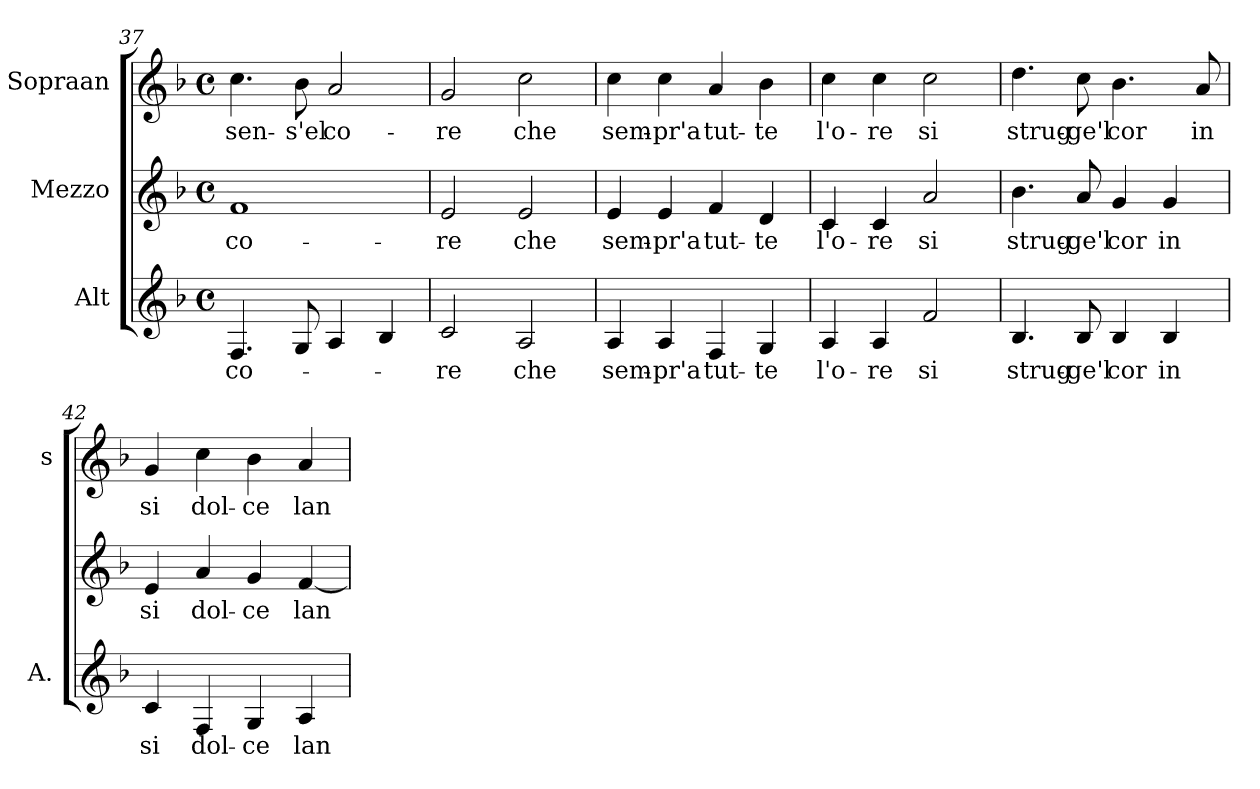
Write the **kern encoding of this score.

**kern	**text	**kern	**text	**kern	**text
*part3	*part3	*part2	*part2	*part1	*part1
*staff3	*staff3	*staff2	*staff2	*staff1	*staff1
*I"Alt	*	*I"Mezzo	*	*I"Sopraan	*
*I'A.	*	*	*	*I's	*
*clefG2	*	*clefG2	*	*clefG2	*
*k[b-]	*	*k[b-]	*	*k[b-]	*
*F:	*	*F:	*	*F:	*
*M4/4	*	*M4/4	*	*M4/4	*
*met(c)	*	*met(c)	*	*met(c)	*
=37	=37	=37	=37	=37	=37
!	!LO:LY:b:color=#000000	!	!	!	!
!	!	!	!LO:LY:b:color=#000000	!	!
!	!	!	!	!	!LO:LY:b:color=#000000
4.Fi/	co-	1fi	co-	4.cci\	sen-
!	!	!	!	!	!LO:LY:b:color=#000000
8Gi/	.	.	.	8b-i\	-s'el
!	!	!	!	!	!LO:LY:b:color=#000000
4Ai/	.	.	.	2ai/	co-
4B-i/	.	.	.	.	.
=38	=38	=38	=38	=38	=38
!	!LO:LY:b:color=#000000	!	!	!	!
!	!	!	!LO:LY:b:color=#000000	!	!
!	!	!	!	!	!LO:LY:b:color=#000000
2ci/	-re	2ei/	-re	2gi/	-re
!	!LO:LY:b:color=#000000	!	!	!	!
!	!	!	!LO:LY:b:color=#000000	!	!
!	!	!	!	!	!LO:LY:b:color=#000000
2Ai/	che	2ei/	che	2cci\	che
=39	=39	=39	=39	=39	=39
!	!LO:LY:b:color=#000000	!	!	!	!
!	!	!	!LO:LY:b:color=#000000	!	!
!	!	!	!	!	!LO:LY:b:color=#000000
4Ai/	sem-	4ei/	sem-	4cci\	sem-
!	!LO:LY:b:color=#000000	!	!	!	!
!	!	!	!LO:LY:b:color=#000000	!	!
!	!	!	!	!	!LO:LY:b:color=#000000
4Ai/	-pr'a	4ei/	-pr'a	4cci\	-pr'a
!	!LO:LY:b:color=#000000	!	!	!	!
!	!	!	!LO:LY:b:color=#000000	!	!
!	!	!	!	!	!LO:LY:b:color=#000000
4Fi/	tut-	4fi/	tut-	4ai/	tut-
!	!LO:LY:b:color=#000000	!	!	!	!
!	!	!	!LO:LY:b:color=#000000	!	!
!	!	!	!	!	!LO:LY:b:color=#000000
4Gi/	-te	4di/	-te	4b-i\	-te
=40	=40	=40	=40	=40	=40
!	!LO:LY:b:color=#000000	!	!	!	!
!	!	!	!LO:LY:b:color=#000000	!	!
!	!	!	!	!	!LO:LY:b:color=#000000
4Ai/	l'o-	4ci/	l'o-	4cci\	l'o-
!	!LO:LY:b:color=#000000	!	!	!	!
!	!	!	!LO:LY:b:color=#000000	!	!
!	!	!	!	!	!LO:LY:b:color=#000000
4Ai/	-re	4ci/	-re	4cci\	-re
!	!LO:LY:b:color=#000000	!	!	!	!
!	!	!	!LO:LY:b:color=#000000	!	!
!	!	!	!	!	!LO:LY:b:color=#000000
2fi/	si	2ai/	si	2cci\	si
!!LO:PB:g=z
=41	=41	=41	=41	=41	=41
!	!LO:LY:b:color=#000000	!	!	!	!
!	!	!	!LO:LY:b:color=#000000	!	!
!	!	!	!	!	!LO:LY:b:color=#000000
4.B-i/	strug-	4.b-i\	strug-	4.ddi\	strug-
!	!LO:LY:b:color=#000000	!	!	!	!
!	!	!	!LO:LY:b:color=#000000	!	!
!	!	!	!	!	!LO:LY:b:color=#000000
8B-i/	-ge'l	8ai/	-ge'l	8cci\	-ge'l
!	!LO:LY:b:color=#000000	!	!	!	!
!	!	!	!LO:LY:b:color=#000000	!	!
!	!	!	!	!	!LO:LY:b:color=#000000
4B-i/	cor	4gi/	cor	4.b-i\	cor
!	!LO:LY:b:color=#000000	!	!	!	!
!	!	!	!LO:LY:b:color=#000000	!	!
4B-i/	in	4gi/	in	.	.
!	!	!	!	!	!LO:LY:b:color=#000000
.	.	.	.	8ai/	in
=42	=42	=42	=42	=42	=42
!	!LO:LY:b:color=#000000	!	!	!	!
!	!	!	!LO:LY:b:color=#000000	!	!
!	!	!	!	!	!LO:LY:b:color=#000000
4ci/	si	4ei/	si	4gi/	si
!	!LO:LY:b:color=#000000	!	!	!	!
!	!	!	!LO:LY:b:color=#000000	!	!
!	!	!	!	!	!LO:LY:b:color=#000000
4Fi/	dol-	4ai/	dol-	4cci\	dol-
!	!LO:LY:b:color=#000000	!	!	!	!
!	!	!	!LO:LY:b:color=#000000	!	!
!	!	!	!	!	!LO:LY:b:color=#000000
4Gi/	-ce	4gi/	-ce	4b-i\	-ce
!	!LO:LY:b:color=#000000	!	!	!	!
!	!	!	!LO:LY:b:color=#000000	!	!
!	!	!	!	!	!LO:LY:b:color=#000000
4Ai/	lan-	[<4fi/	lan-	4ai/	lan-
=	=	=	=	=	=
*-	*-	*-	*-	*-	*-
